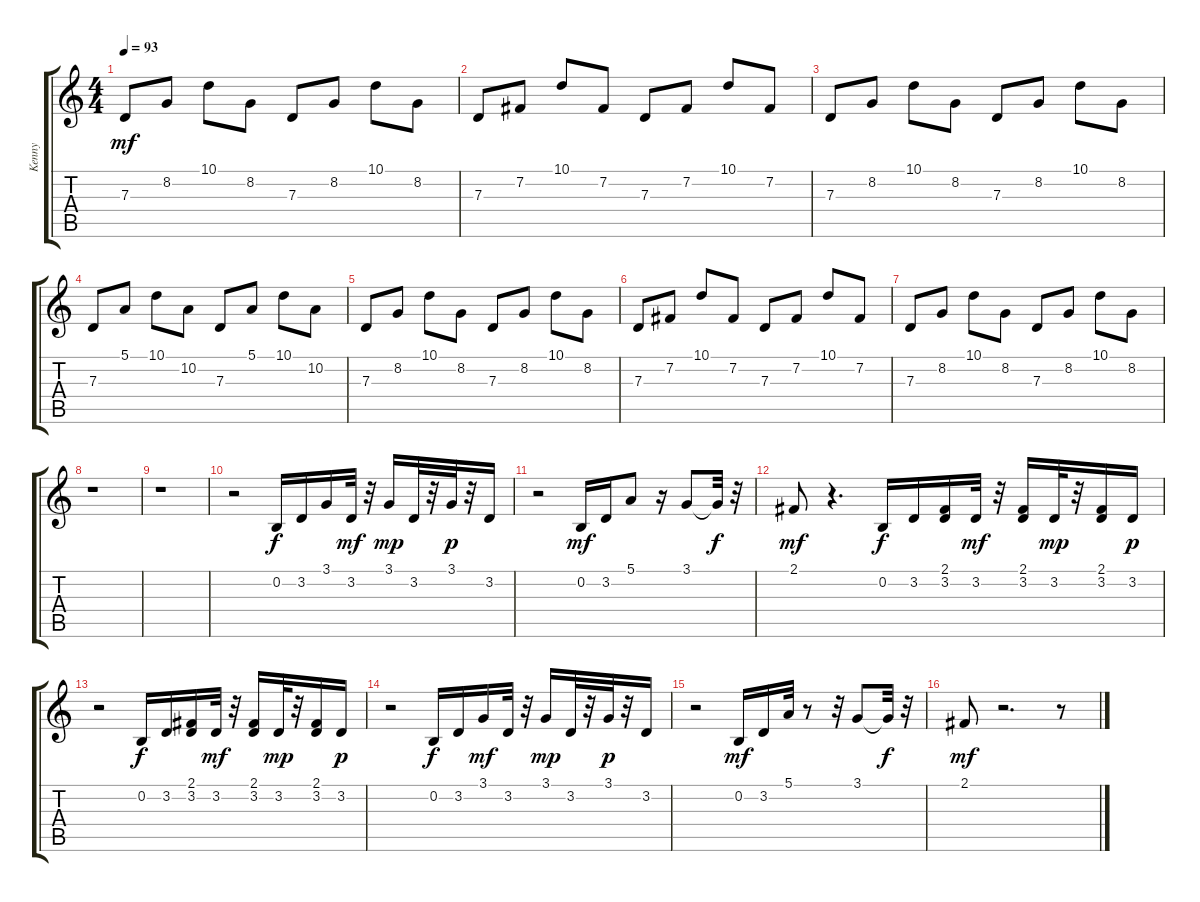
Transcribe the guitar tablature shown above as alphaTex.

\track ("Kenny" "Kenny") {instrument synthbrass2}
\staff {score tabs}
\tuning (E4 B3 G3 D3 A2 E2) {hide}
\ts (4 4)
\tempo 93
\clef g2
\ks c
7.3.8{dy mf} 8.2.8 10.1.8 8.2.8 7.3.8 8.2.8 10.1.8 8.2.8 |
7.3.8 7.2.8 10.1.8 7.2.8 7.3.8 7.2.8 10.1.8 7.2.8 |
7.3.8 8.2.8 10.1.8 8.2.8 7.3.8 8.2.8 10.1.8 8.2.8 |
7.3.8 5.1.8 10.1.8 10.2.8 7.3.8 5.1.8 10.1.8 10.2.8 |
7.3.8 8.2.8 10.1.8 8.2.8 7.3.8 8.2.8 10.1.8 8.2.8 |
7.3.8 7.2.8 10.1.8 7.2.8 7.3.8 7.2.8 10.1.8 7.2.8 |
7.3.8 8.2.8 10.1.8 8.2.8 7.3.8 8.2.8 10.1.8 8.2.8 |
r.1 |
r.1 |
r.2 0.2.16{dy f} 3.2.16 3.1.16 3.2.32{dy mf} r.32 3.1.16{dy mp} 3.2.32 r.32 3.1.32{dy p} r.32 3.2.16 |
r.2 0.2.16{dy mf} 3.2.16 5.1.8 r.16 3.1.8 3.1{t}.32{dy f} r.32 |
2.1.8{dy mf} r.4{d} 0.2.16{dy f} 3.2.16 (2.1 3.2).16 3.2.32{dy mf} r.32 (2.1 3.2).16 3.2.32{dy mp} r.32 (2.1 3.2).16 3.2.16{dy p} |
r.2 0.2.16{dy f} 3.2.16 (2.1 3.2).16 3.2.32{dy mf} r.32 (2.1 3.2).16 3.2.32{dy mp} r.32 (2.1 3.2).16 3.2.16{dy p} |
r.2 0.2.16{dy f} 3.2.16 3.1.16{dy mf} 3.2.32 r.32 3.1.16{dy mp} 3.2.32 r.32 3.1.32{dy p} r.32 3.2.16 |
r.2 0.2.16{dy mf} 3.2.16 5.1.32 r.8 r.32 3.1.8 3.1{t}.32{dy f} r.32 |
2.1.8{dy mf} r.2{d} r.8
